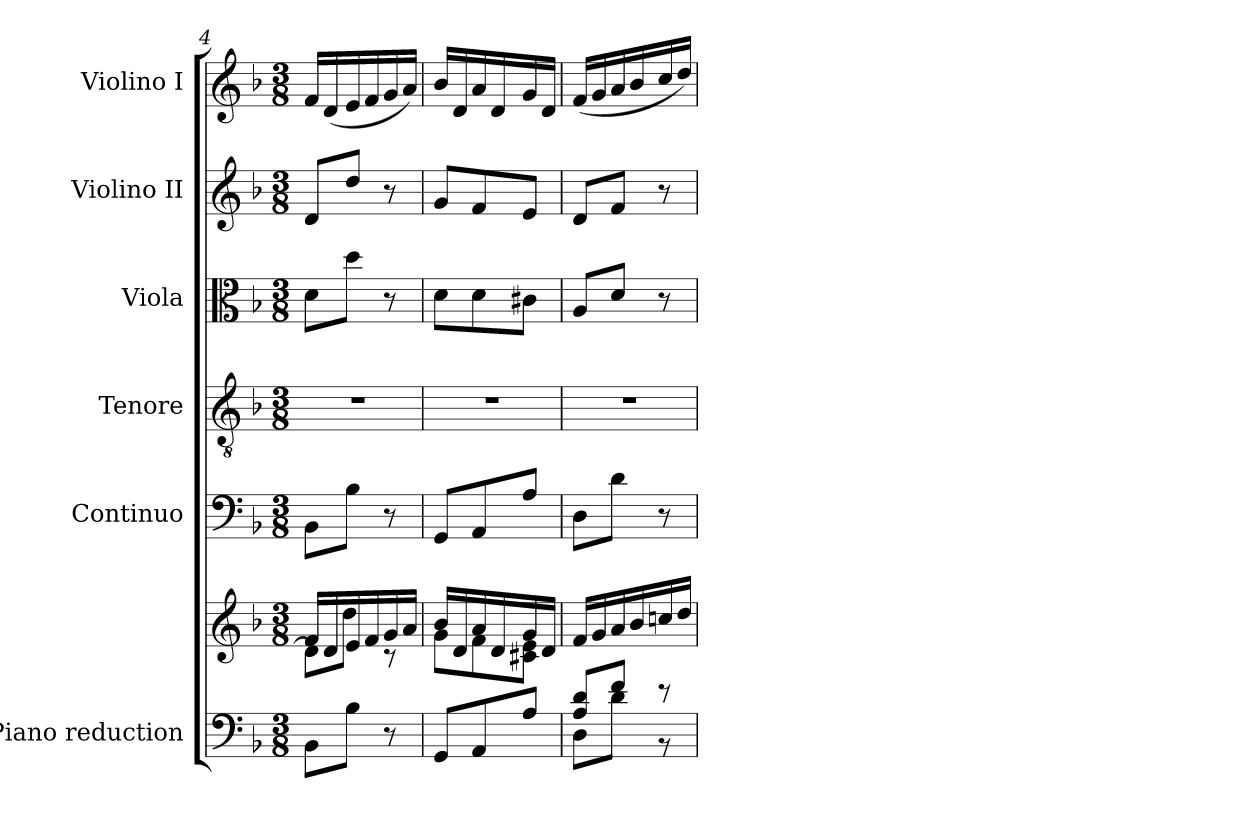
**kern	**kern	**kern	**kern	**kern	**kern	**kern
*part6	*part6	*part5	*part4	*part3	*part2	*part1
*staff7	*staff6	*staff5	*staff4	*staff3	*staff2	*staff1
*I"Piano reduction	*	*I"Continuo	*I"Tenore	*I"Viola	*I"Violino II	*I"Violino I
*I'Pno	*	*	*	*I'Vla	*I'Vln	*I'Vln
*clefF4	*clefG2	*clefF4	*clefGv2	*clefC3	*clefG2	*clefG2
*k[b-]	*k[b-]	*k[b-]	*k[b-]	*k[b-]	*k[b-]	*k[b-]
*M3/8	*M3/8	*M3/8	*M3/8	*M3/8	*M3/8	*M3/8
=4	=4	=4	=4	=4	=4	=4
*	*^	*	*	*	*	*
8BB-\L	16f/LL	8d\L]	8BB-\L	4.r	8d\L	8d/L	16f/LL
.	16d/	.	.	.	.	.	(16d/
8B-\J	16e/	8dd\J	8B-\J	.	8dd\J	8dd/J	16e/
.	16f/	.	.	.	.	.	16f/
8r	16g/	8r	8r	.	8r	8r	16g/
.	16a/JJ	.	.	.	.	.	16a/JJ)
=5	=5	=5	=5	=5	=5	=5	=5
8GG/L	16b-/LL	8g\L	8GG/L	4.r	8d\L	8g/L	16b-/LL
.	16d/	.	.	.	.	.	16d/
8AA/	16a/	8f\	8AA/	.	8d\	8f/	16a/
.	16d/	.	.	.	.	.	16d/
8A/J	16g/	8c#X\ 8e\J	8A/J	.	8c#X\J	8e/J	16g/
.	16d/JJ	.	.	.	.	.	16d/JJ
*	*v	*v	*	*	*	*	*
=6	=6	=6	=6	=6	=6	=6
*^	*	*	*	*	*	*
8A/ 8d/L	8D\L	16f/LL	8D\L	4.r	8A/L	8d/L	(16f/LL
.	.	16g/	.	.	.	.	16g/
8f/J	8d\J	16a/	8d\J	.	8d/J	8f/J	16a/
.	.	16b-/	.	.	.	.	16b-/
8r	8r	16ccn/	8r	.	8r	8r	16cc/
.	.	16dd/JJ	.	.	.	.	16dd/JJ)
*v	*v	*	*	*	*	*	*
=	=	=	=	=	=	=
*-	*-	*-	*-	*-	*-	*-
